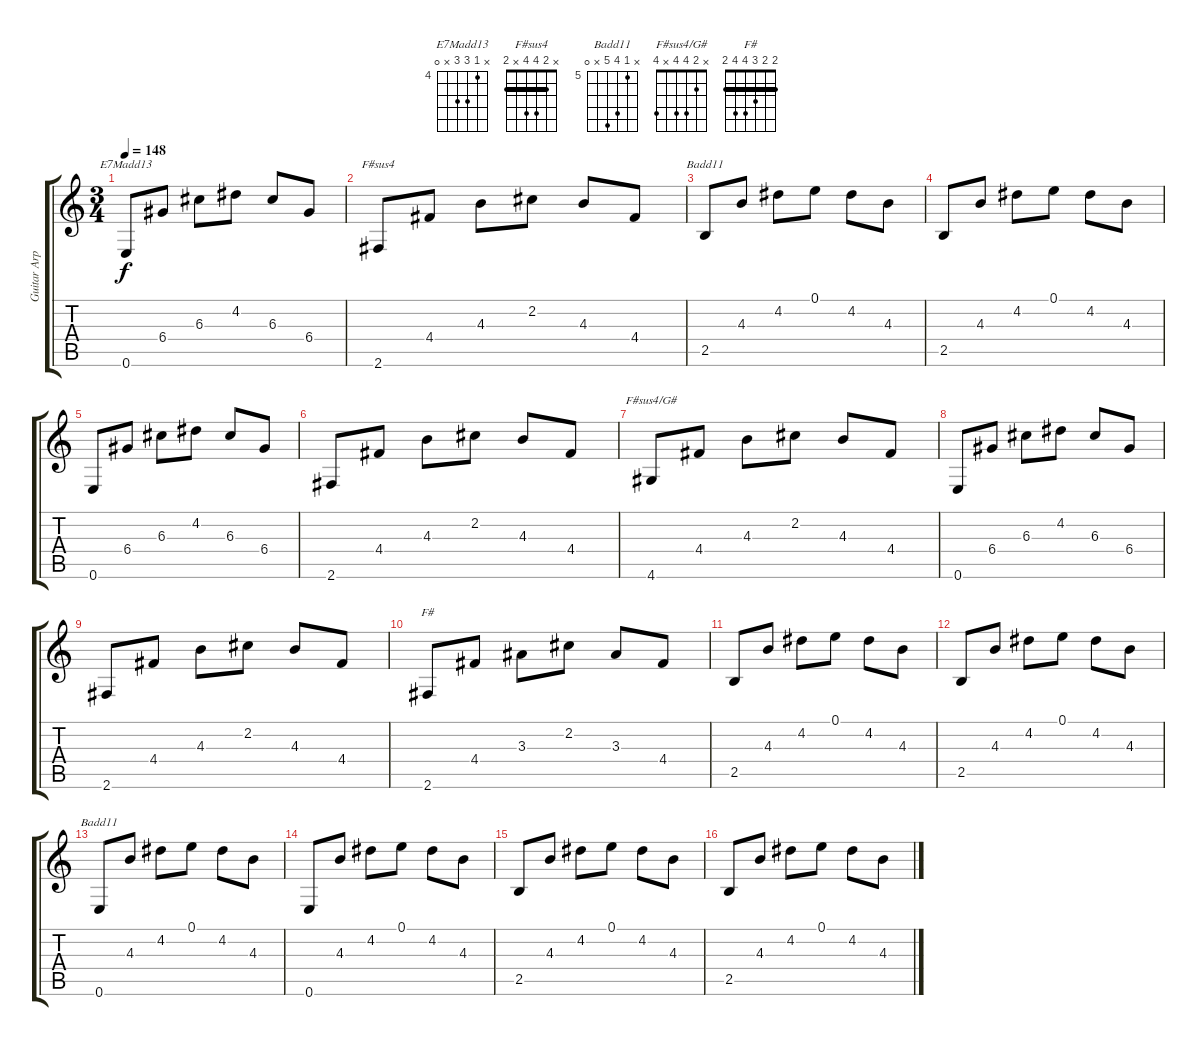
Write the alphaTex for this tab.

\track ("Guitar Arpeggios" "Guitar Arp") {instrument electricguitarmuted}
\staff {score tabs}
\tuning (E4 B3 G3 D3 A2 E2) {hide}
\chord ("E7Madd13" x 4 6 6 x 0) {firstfret 4}
\chord ("F#sus4" x 2 4 4 x 2) {barre 2}
\chord ("Badd11" x 5 8 9 x 7) {firstfret 5}
\chord ("F#sus4/G#" x 2 4 4 x 4)
\chord ("F#" 2 2 3 4 4 2) {barre 2}
\chord ("Badd11" x 5 8 9 x 0) {firstfret 5}
\ts (3 4)
\tempo 148
\clef g2
\ks c
0.6.8{ch "E7Madd13" dy f} 6.4.8 6.3.8 4.2.8 6.3.8 6.4.8 |
2.6.8{ch "F#sus4"} 4.4.8 4.3.8 2.2.8 4.3.8 4.4.8 |
2.5.8{ch "Badd11"} 4.3.8 4.2.8 0.1.8 4.2.8 4.3.8 |
2.5.8 4.3.8 4.2.8 0.1.8 4.2.8 4.3.8 |
0.6.8 6.4.8 6.3.8 4.2.8 6.3.8 6.4.8 |
2.6.8 4.4.8 4.3.8 2.2.8 4.3.8 4.4.8 |
4.6.8{ch "F#sus4/G#"} 4.4.8 4.3.8 2.2.8 4.3.8 4.4.8 |
0.6.8 6.4.8 6.3.8 4.2.8 6.3.8 6.4.8 |
2.6.8 4.4.8 4.3.8 2.2.8 4.3.8 4.4.8 |
2.6.8{ch "F#"} 4.4.8 3.3.8 2.2.8 3.3.8 4.4.8 |
2.5.8 4.3.8 4.2.8 0.1.8 4.2.8 4.3.8 |
2.5.8 4.3.8 4.2.8 0.1.8 4.2.8 4.3.8 |
0.6.8{ch "Badd11"} 4.3.8 4.2.8 0.1.8 4.2.8 4.3.8 |
0.6.8 4.3.8 4.2.8 0.1.8 4.2.8 4.3.8 |
2.5.8 4.3.8 4.2.8 0.1.8 4.2.8 4.3.8 |
2.5.8 4.3.8 4.2.8 0.1.8 4.2.8 4.3.8
